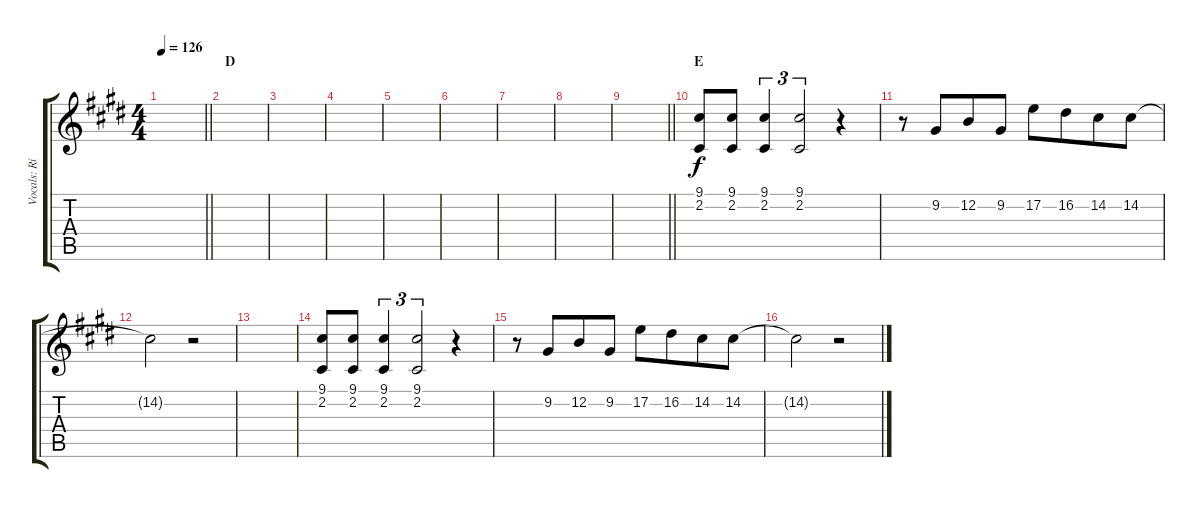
\track ("Vocals: Rik" "Vocals: Ri") {instrument choiraahs}
\staff {score tabs}
\tuning (E4 B3 G3 D3 A2 E2) {hide}
\ts (4 4)
\tempo 126
\clef g2
\barLineRight lightlight
\ks e
|
\section ("" "D")
|
|
|
|
|
|
|
\barLineRight lightlight
|
\section ("" "E")
(9.1 2.2).8 (9.1 2.2).8{beam merge} (9.1 2.2).4{tu (3 2)} (9.1 2.2).2{tu (3 2)} r.4 |
r.8 9.2.8{beam merge} 12.2.8 9.2.8 17.2.8 16.2.8{beam merge} 14.2.8 14.2.8 |
14.2{t}.2 r.2 |
|
(9.1 2.2).8 (9.1 2.2).8{beam merge} (9.1 2.2).4{tu (3 2)} (9.1 2.2).2{tu (3 2)} r.4 |
r.8 9.2.8{beam merge} 12.2.8 9.2.8 17.2.8 16.2.8{beam merge} 14.2.8 14.2.8 |
14.2{t}.2 r.2
